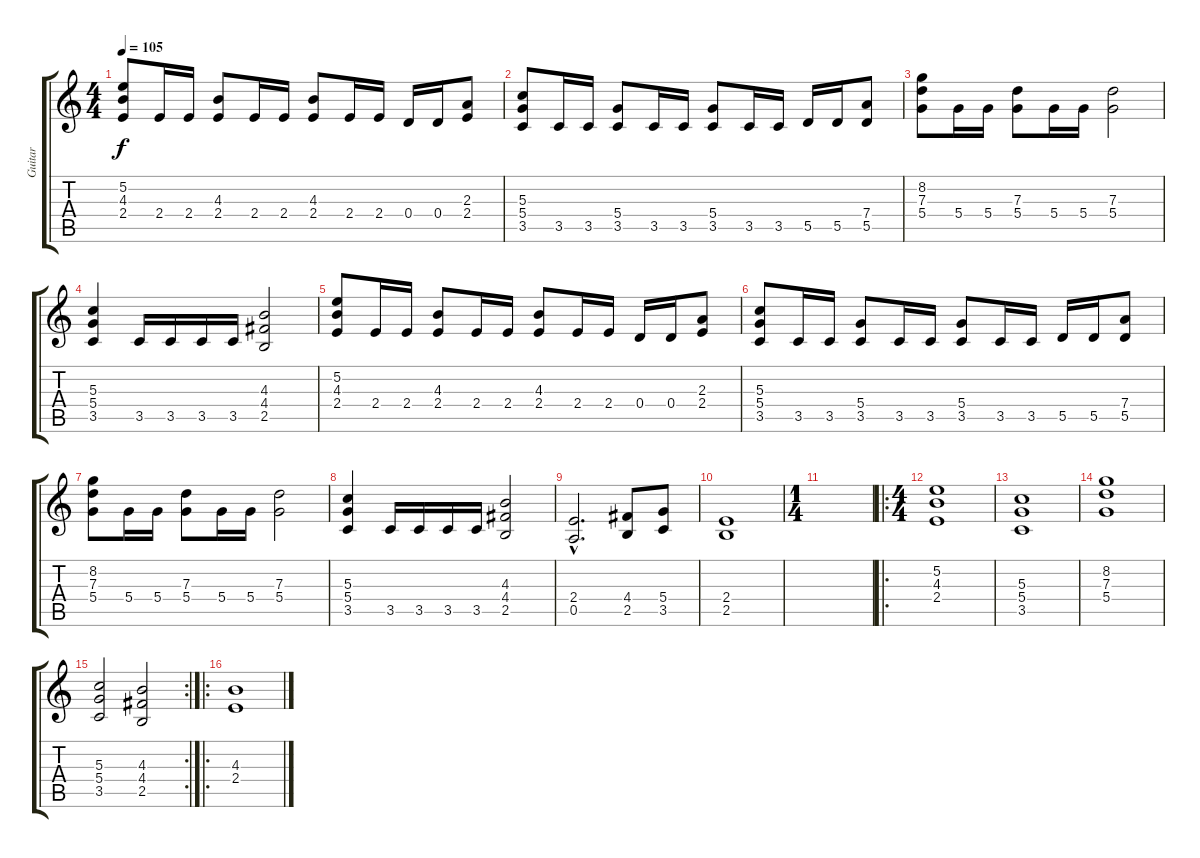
\track ("Guitar" "Guitar") {instrument distortionguitar}
\staff {score tabs}
\tuning (E4 B3 G3 D3 A2 E2) {hide}
\ts (4 4)
\tempo 105
\clef g2
\ks c
(5.2 4.3 2.4).8{dy f} 2.4.16 2.4.16 (4.3 2.4).8 2.4.16 2.4.16 (4.3 2.4).8 2.4.16 2.4.16 0.4.16 0.4.16 (2.3 2.4).8 |
(5.3 5.4 3.5).8 3.5.16 3.5.16 (5.4 3.5).8 3.5.16 3.5.16 (5.4 3.5).8 3.5.16 3.5.16 5.5.16 5.5.16 (7.4 5.5).8 |
(8.2 7.3 5.4).8 5.4.16 5.4.16 (7.3 5.4).8 5.4.16 5.4.16 (7.3 5.4).2 |
(5.3 5.4 3.5).4 3.5.16 3.5.16 3.5.16 3.5.16 (4.3 4.4 2.5).2 |
(5.2 4.3 2.4).8 2.4.16 2.4.16 (4.3 2.4).8 2.4.16 2.4.16 (4.3 2.4).8 2.4.16 2.4.16 0.4.16 0.4.16 (2.3 2.4).8 |
(5.3 5.4 3.5).8 3.5.16 3.5.16 (5.4 3.5).8 3.5.16 3.5.16 (5.4 3.5).8 3.5.16 3.5.16 5.5.16 5.5.16 (7.4 5.5).8 |
(8.2 7.3 5.4).8 5.4.16 5.4.16 (7.3 5.4).8 5.4.16 5.4.16 (7.3 5.4).2 |
(5.3 5.4 3.5).4 3.5.16 3.5.16 3.5.16 3.5.16 (4.3 4.4 2.5).2 |
(2.4{hac} 0.5{hac}).2{d} (4.4 2.5).8 (5.4 3.5).8 |
(2.4 2.5).1 |
\ts (1 4)
|
\ro
\ts (4 4)
(5.2 4.3 2.4).1 |
(5.3 5.4 3.5).1 |
(8.2 7.3 5.4).1 |
\rc 2
(5.3 5.4 3.5).2 (4.3 4.4 2.5).2 |
\ro
(4.3 2.4).1
